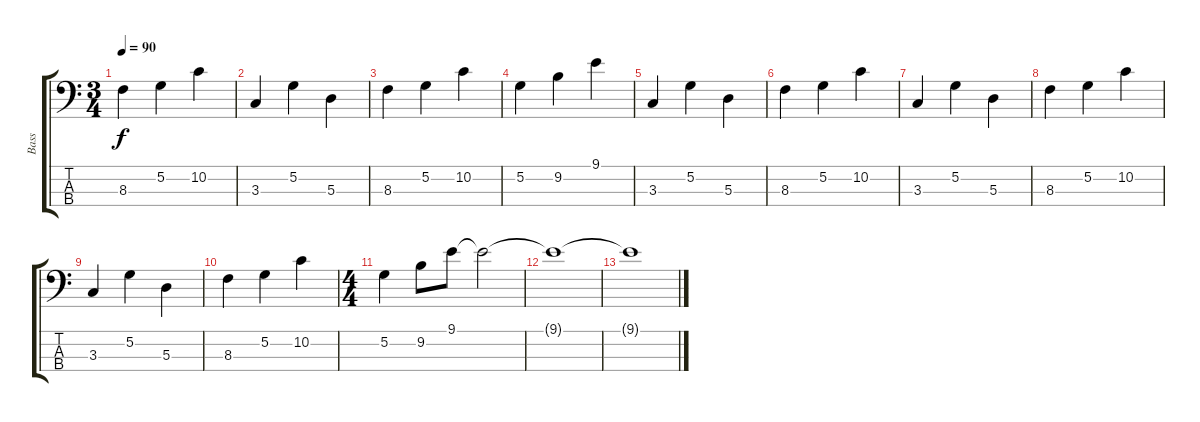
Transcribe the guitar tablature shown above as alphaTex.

\track ("Bass" "Bass") {instrument electricbassfinger}
\staff {score tabs}
\tuning (G2 D2 A1 E1) {hide}
\ts (3 4)
\tempo 90
\clef f4
\ks c
8.3.4{dy f} 5.2.4 10.2.4 |
3.3.4 5.2.4 5.3.4 |
8.3.4 5.2.4 10.2.4 |
5.2.4 9.2.4 9.1.4 |
3.3.4 5.2.4 5.3.4 |
8.3.4 5.2.4 10.2.4 |
3.3.4 5.2.4 5.3.4 |
8.3.4 5.2.4 10.2.4 |
3.3.4 5.2.4 5.3.4 |
8.3.4 5.2.4 10.2.4 |
\ts (4 4)
5.2.4 9.2.8 9.1.8 9.1{t}.2 |
9.1{t}.1 |
9.1{t}.1
